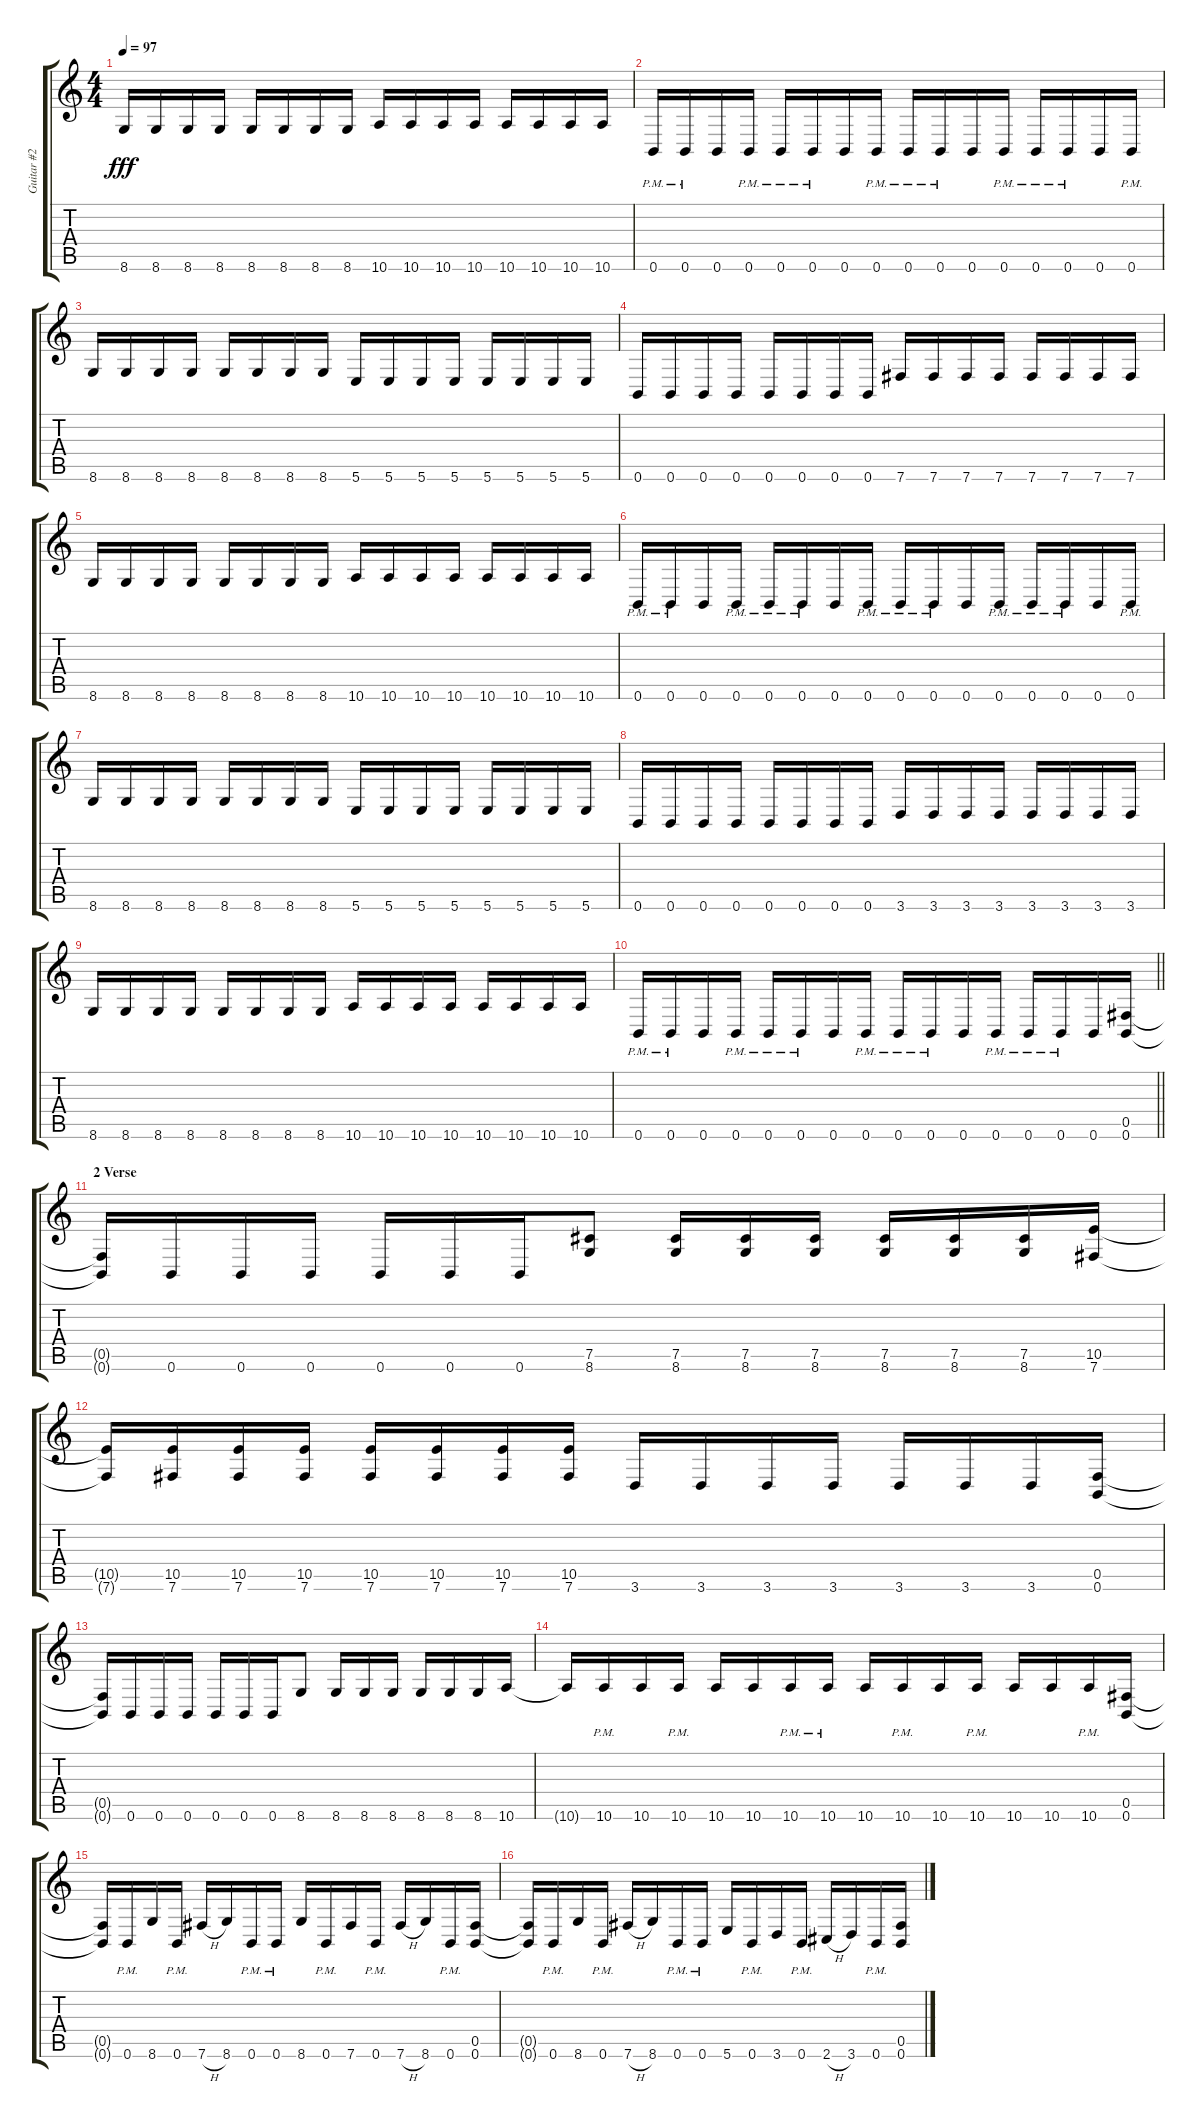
\track ("Guitar #2" "Guitar #2") {instrument distortionguitar}
\staff {score tabs}
\tuning (Db4 Ab3 E3 B2 Gb2 B1) {hide}
\ts (4 4)
\tempo 97
\clef g2
\ks c
8.6.16{dy fff} 8.6.16 8.6.16 8.6.16 8.6.16 8.6.16 8.6.16 8.6.16 10.6.16 10.6.16 10.6.16 10.6.16 10.6.16 10.6.16 10.6.16 10.6.16 |
0.6{pm}.16 0.6{pm}.16 0.6.16 0.6{pm}.16 0.6{pm}.16 0.6{pm}.16 0.6.16 0.6{pm}.16 0.6{pm}.16 0.6{pm}.16 0.6.16 0.6{pm}.16 0.6{pm}.16 0.6{pm}.16 0.6.16 0.6{pm}.16 |
8.6.16 8.6.16 8.6.16 8.6.16 8.6.16 8.6.16 8.6.16 8.6.16 5.6.16 5.6.16 5.6.16 5.6.16 5.6.16 5.6.16 5.6.16 5.6.16 |
0.6.16 0.6.16 0.6.16 0.6.16 0.6.16 0.6.16 0.6.16 0.6.16 7.6.16 7.6.16 7.6.16 7.6.16 7.6.16 7.6.16 7.6.16 7.6.16 |
8.6.16 8.6.16 8.6.16 8.6.16 8.6.16 8.6.16 8.6.16 8.6.16 10.6.16 10.6.16 10.6.16 10.6.16 10.6.16 10.6.16 10.6.16 10.6.16 |
0.6{pm}.16 0.6{pm}.16 0.6.16 0.6{pm}.16 0.6{pm}.16 0.6{pm}.16 0.6.16 0.6{pm}.16 0.6{pm}.16 0.6{pm}.16 0.6.16 0.6{pm}.16 0.6{pm}.16 0.6{pm}.16 0.6.16 0.6{pm}.16 |
8.6.16 8.6.16 8.6.16 8.6.16 8.6.16 8.6.16 8.6.16 8.6.16 5.6.16 5.6.16 5.6.16 5.6.16 5.6.16 5.6.16 5.6.16 5.6.16 |
0.6.16 0.6.16 0.6.16 0.6.16 0.6.16 0.6.16 0.6.16 0.6.16 3.6.16 3.6.16 3.6.16 3.6.16 3.6.16 3.6.16 3.6.16 3.6.16 |
8.6.16 8.6.16 8.6.16 8.6.16 8.6.16 8.6.16 8.6.16 8.6.16 10.6.16 10.6.16 10.6.16 10.6.16 10.6.16 10.6.16 10.6.16 10.6.16 |
\barLineRight lightlight
0.6{pm}.16 0.6{pm}.16 0.6.16 0.6{pm}.16 0.6{pm}.16 0.6{pm}.16 0.6.16 0.6{pm}.16 0.6{pm}.16 0.6{pm}.16 0.6.16 0.6{pm}.16 0.6{pm}.16 0.6{pm}.16 0.6.16 (0.5 0.6).16 |
\section ("" "2 Verse")
(0.5{t} 0.6{t}).16 0.6.16 0.6.16 0.6.16 0.6.16 0.6.16 0.6.16 (7.5 8.6).8 (7.5 8.6).16 (7.5 8.6).16 (7.5 8.6).16 (7.5 8.6).16 (7.5 8.6).16 (7.5 8.6).16 (10.5 7.6).16 |
(10.5{t} 7.6{t}).16 (10.5 7.6).16 (10.5 7.6).16 (10.5 7.6).16 (10.5 7.6).16 (10.5 7.6).16 (10.5 7.6).16 (10.5 7.6).16 3.6.16 3.6.16 3.6.16 3.6.16 3.6.16 3.6.16 3.6.16 (0.5 0.6).16 |
(0.5{t} 0.6{t}).16 0.6.16 0.6.16 0.6.16 0.6.16 0.6.16 0.6.16 8.6.8 8.6.16 8.6.16 8.6.16 8.6.16 8.6.16 8.6.16 10.6.16 |
10.6{t}.16 10.6{pm}.16 10.6.16 10.6{pm}.16 10.6.16 10.6.16 10.6{pm}.16 10.6{pm}.16 10.6.16 10.6{pm}.16 10.6.16 10.6{pm}.16 10.6.16 10.6.16 10.6{pm}.16 (0.5 0.6).16 |
(0.5{t} 0.6{t}).16 0.6{pm}.16 8.6.16 0.6{pm}.16 7.6{h}.16 8.6.16 0.6{pm}.16 0.6{pm}.16 8.6.16 0.6{pm}.16 7.6.16 0.6{pm}.16 7.6{h}.16 8.6.16 0.6{pm}.16 (0.5 0.6).16 |
(0.5{t} 0.6{t}).16 0.6{pm}.16 8.6.16 0.6{pm}.16 7.6{h}.16 8.6.16 0.6{pm}.16 0.6{pm}.16 5.6.16 0.6{pm}.16 3.6.16 0.6{pm}.16 2.6{h}.16 3.6.16 0.6{pm}.16 (0.5 0.6).16
